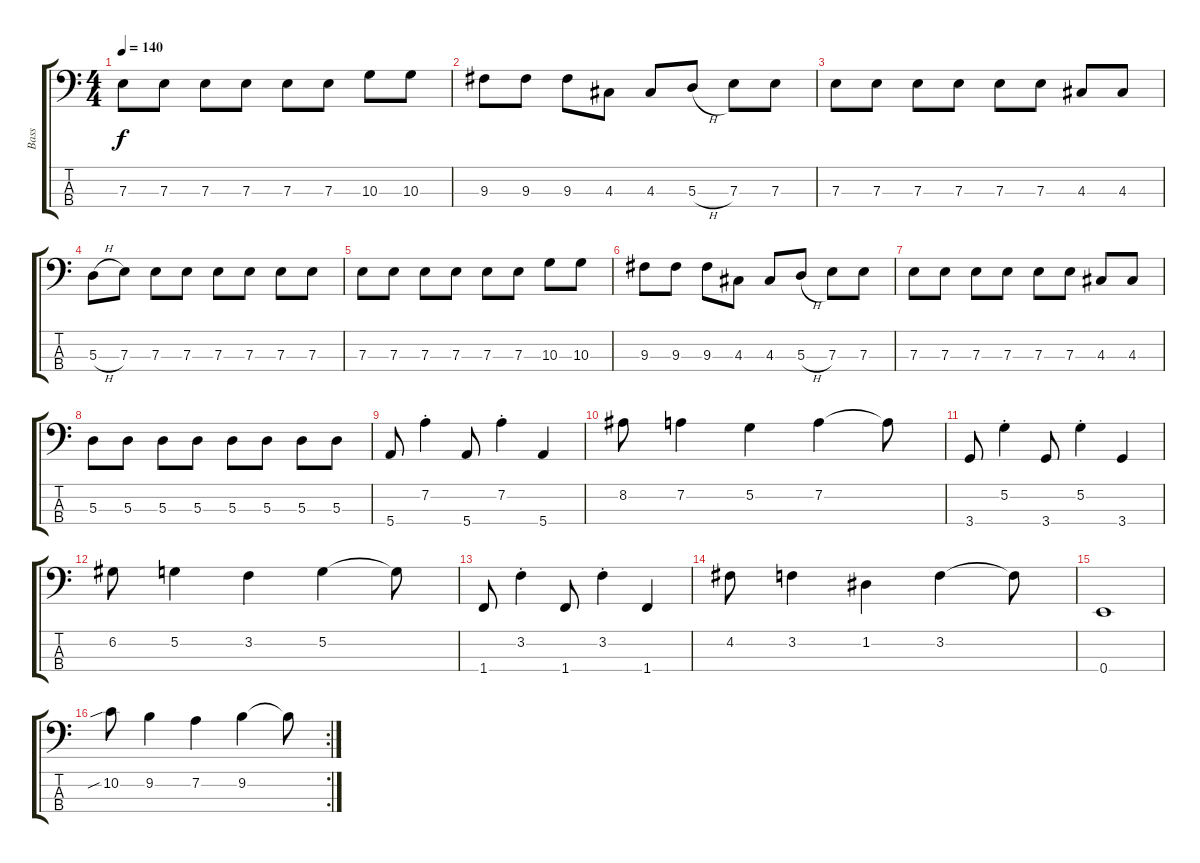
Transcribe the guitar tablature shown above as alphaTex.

\track ("Bass" "Bass") {instrument electricbasspick}
\staff {score tabs}
\tuning (G2 D2 A1 E1) {hide}
\ts (4 4)
\tempo 140
\clef f4
\ks c
7.3.8{dy f} 7.3.8 7.3.8 7.3.8 7.3.8 7.3.8 10.3.8 10.3.8 |
9.3.8 9.3.8 9.3.8 4.3.8 4.3.8 5.3{h}.8 7.3.8 7.3.8 |
7.3.8 7.3.8 7.3.8 7.3.8 7.3.8 7.3.8 4.3.8 4.3.8 |
5.3{h}.8 7.3.8 7.3.8 7.3.8 7.3.8 7.3.8 7.3.8 7.3.8 |
7.3.8 7.3.8 7.3.8 7.3.8 7.3.8 7.3.8 10.3.8 10.3.8 |
9.3.8 9.3.8 9.3.8 4.3.8 4.3.8 5.3{h}.8 7.3.8 7.3.8 |
7.3.8 7.3.8 7.3.8 7.3.8 7.3.8 7.3.8 4.3.8 4.3.8 |
5.3.8 5.3.8 5.3.8 5.3.8 5.3.8 5.3.8 5.3.8 5.3.8 |
5.4.8 7.2{st}.4 5.4.8 7.2{st}.4 5.4.4 |
8.2.8 7.2.4 5.2.4 7.2.4 7.2{t}.8 |
3.4.8 5.2{st}.4 3.4.8 5.2{st}.4 3.4.4 |
6.2.8 5.2.4 3.2.4 5.2.4 5.2{t}.8 |
1.4.8 3.2{st}.4 1.4.8 3.2{st}.4 1.4.4 |
4.2.8 3.2.4 1.2.4 3.2.4 3.2{t}.8 |
0.4.1 |
\rc 2
10.2{sib}.8 9.2.4 7.2.4 9.2.4 9.2{t}.8
